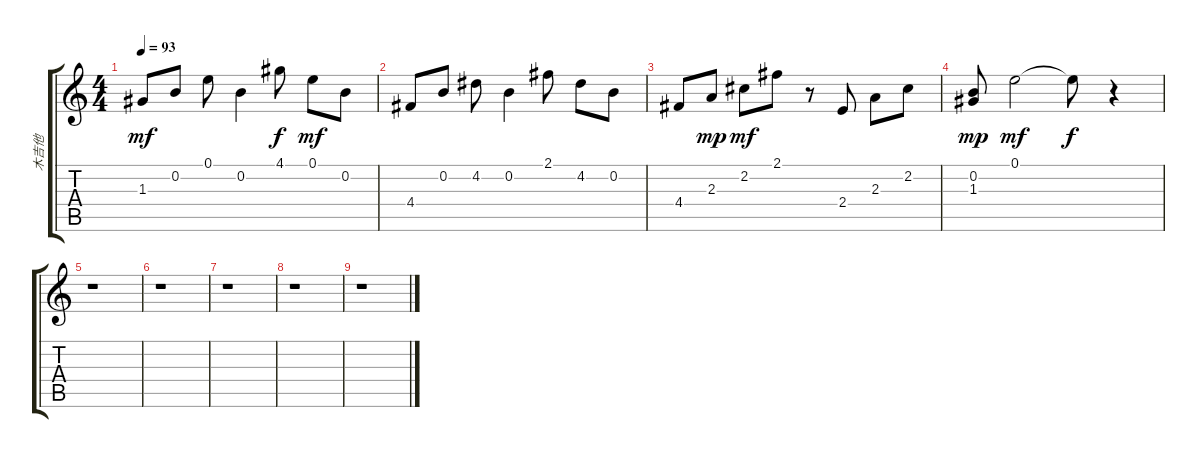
\track ("木吉他" "木吉他") {instrument acousticguitarsteel}
\staff {score tabs}
\tuning (E4 B3 G3 D3 A2 E2) {hide}
\ts (4 4)
\tempo 93
\clef g2
\ks c
1.3.8{dy mf} 0.2.8 0.1.8 0.2.4 4.1.8{dy f} 0.1.8{dy mf} 0.2.8 |
4.4.8 0.2.8 4.2.8 0.2.4 2.1.8 4.2.8 0.2.8 |
4.4.8 2.3.8{dy mp} 2.2.8{dy mf} 2.1.8 r.8 2.4.8 2.3.8 2.2.8 |
(0.2 1.3).8{dy mp} 0.1.2{dy mf} 0.1{t}.8{dy f} r.4 |
r.1 |
r.1 |
r.1 |
r.1 |
r.1
